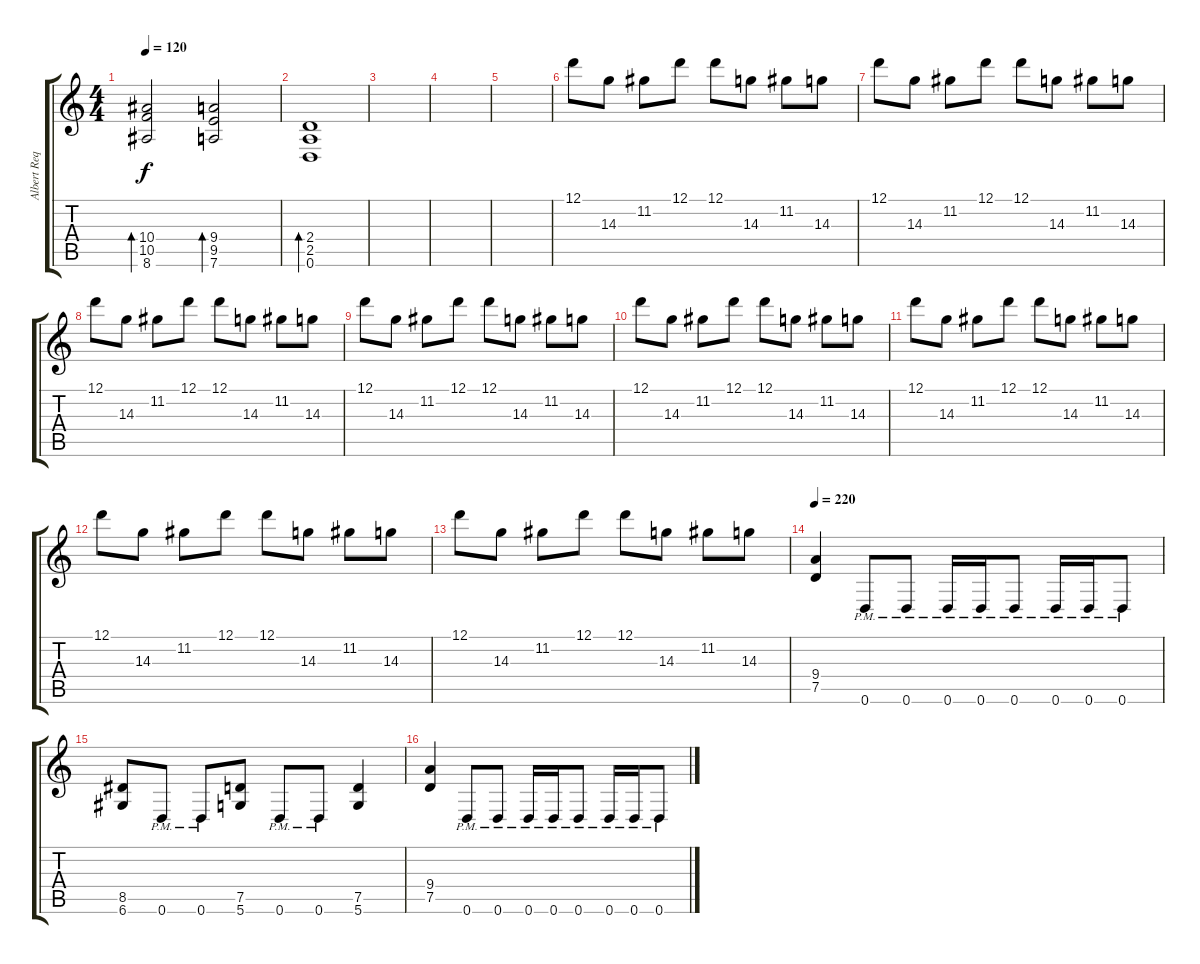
\track ("Albert Requena" "Albert Req") {instrument distortionguitar}
\staff {score tabs}
\tuning (D4 A3 F3 C3 G2 D2) {hide}
\ts (4 4)
\tempo 120
\clef g2
\ks c
(10.4 10.5 8.6).2{bd 240 dy f} (9.4 9.5 7.6).2{bd 240} |
(2.4 2.5 0.6).1{bd 120} |
|
|
|
12.1.8 14.3.8 11.2.8 12.1.8 12.1.8 14.3.8 11.2.8 14.3.8 |
12.1.8 14.3.8 11.2.8 12.1.8 12.1.8 14.3.8 11.2.8 14.3.8 |
12.1.8 14.3.8 11.2.8 12.1.8 12.1.8 14.3.8 11.2.8 14.3.8 |
12.1.8 14.3.8 11.2.8 12.1.8 12.1.8 14.3.8 11.2.8 14.3.8 |
12.1.8 14.3.8 11.2.8 12.1.8 12.1.8 14.3.8 11.2.8 14.3.8 |
12.1.8 14.3.8 11.2.8 12.1.8 12.1.8 14.3.8 11.2.8 14.3.8 |
12.1.8 14.3.8 11.2.8 12.1.8 12.1.8 14.3.8 11.2.8 14.3.8 |
12.1.8 14.3.8 11.2.8 12.1.8 12.1.8 14.3.8 11.2.8 14.3.8 |
\tempo 220
(9.4 7.5).4{volume 13 instrument distortionguitar} 0.6{pm}.8 0.6{pm}.8 0.6{pm}.16 0.6{pm}.16 0.6{pm}.8 0.6{pm}.16 0.6{pm}.16 0.6{pm}.8 |
(8.5 6.6).8 0.6{pm}.8 0.6{pm}.8 (7.5 5.6).8 0.6{pm}.8 0.6{pm}.8 (7.5 5.6).4 |
(9.4 7.5).4 0.6{pm}.8 0.6{pm}.8 0.6{pm}.16 0.6{pm}.16 0.6{pm}.8 0.6{pm}.16 0.6{pm}.16 0.6{pm}.8
